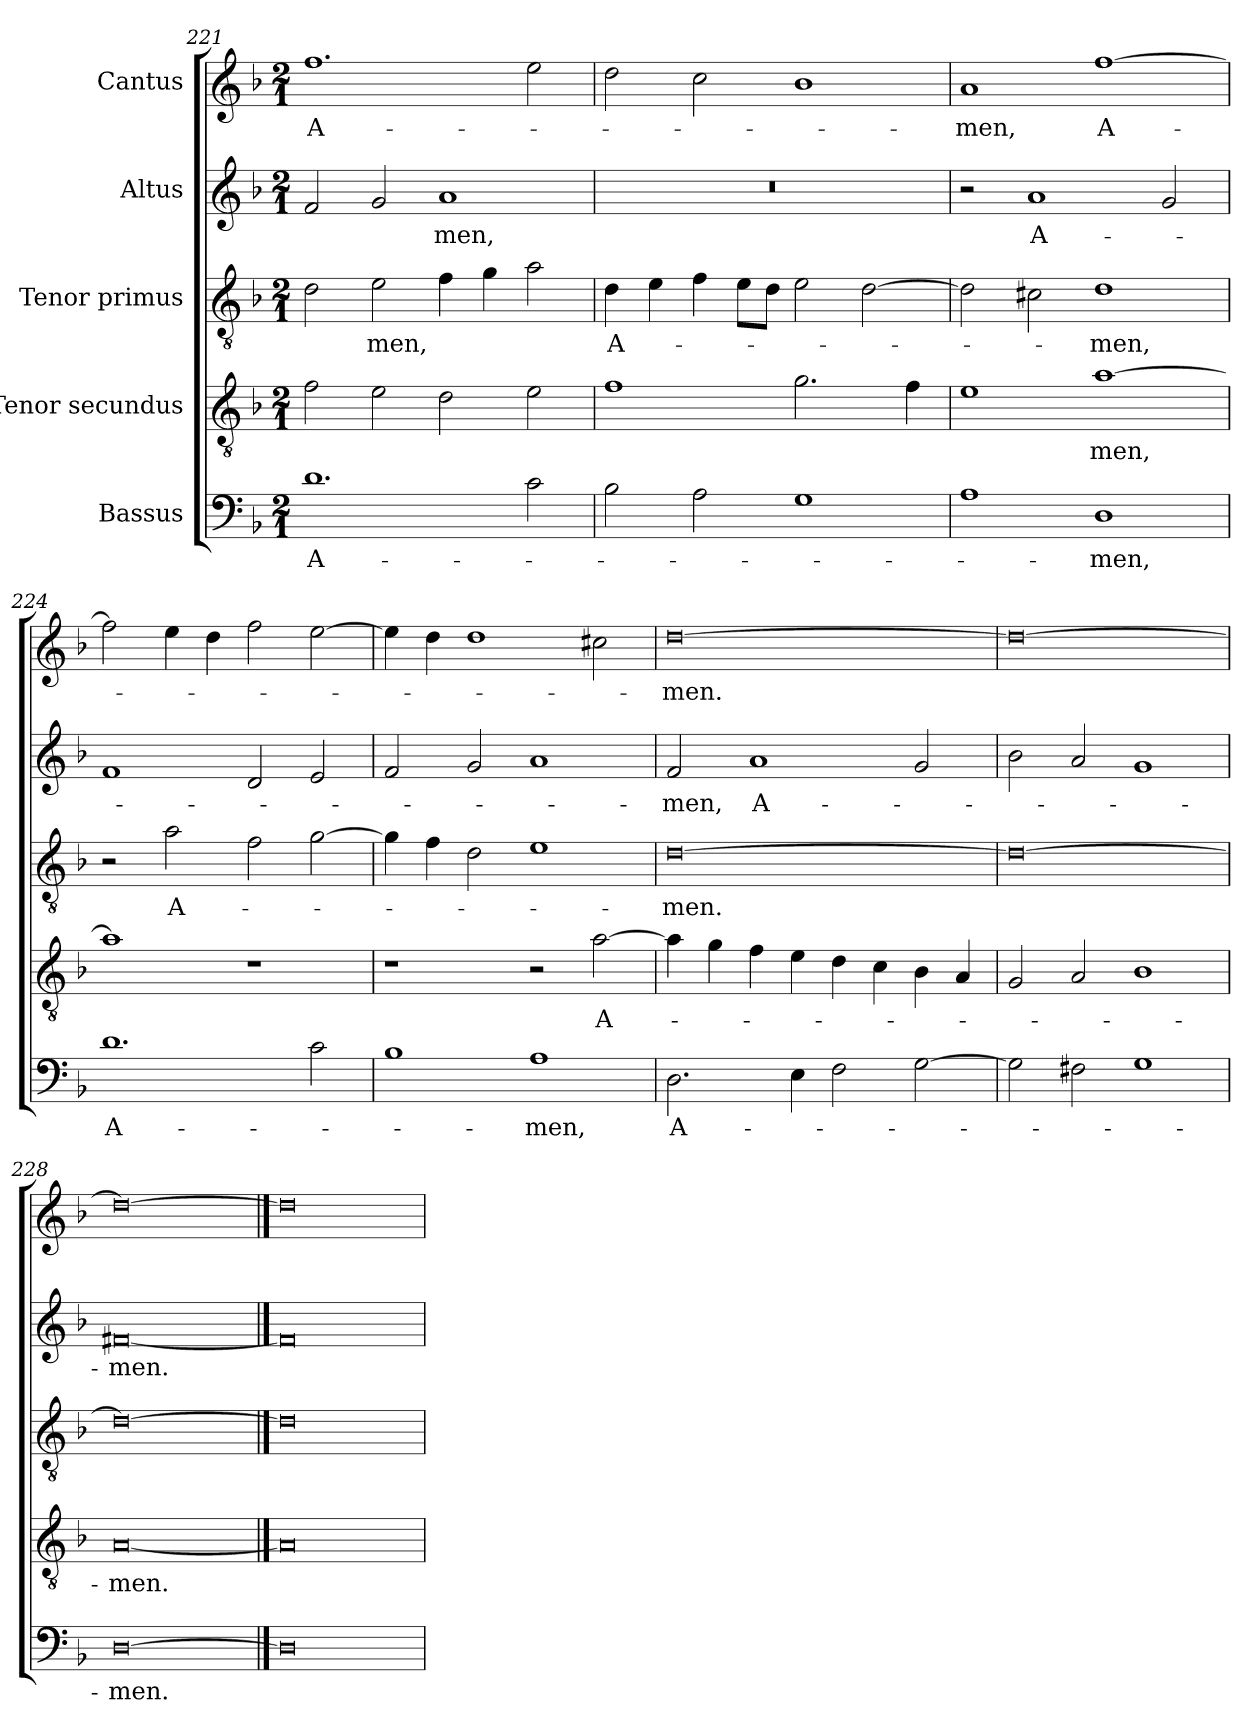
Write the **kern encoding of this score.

**kern	**text	**kern	**text	**kern	**text	**kern	**text	**kern	**text
*part5	*part5	*part4	*part4	*part3	*part3	*part2	*part2	*part1	*part1
*staff5	*staff5	*staff4	*staff4	*staff3	*staff3	*staff2	*staff2	*staff1	*staff1
*I"Bassus	*	*I"Tenor secundus	*	*I"Tenor primus	*	*I"Altus	*	*I"Cantus	*
*clefF4	*	*clefGv2	*	*clefGv2	*	*clefG2	*	*clefG2	*
*k[b-]	*	*k[b-]	*	*k[b-]	*	*k[b-]	*	*k[b-]	*
*M2/1	*	*M2/1	*	*M2/1	*	*M2/1	*	*M2/1	*
=221	=221	=221	=221	=221	=221	=221	=221	=221	=221
1.d\	A-	2f\	.	2d\	.	2f/	.	1.ff\	A-
.	.	2e\	.	2e\	-men,	2g/	.	.	.
.	.	2d\	.	4f\	.	1a/	-men,	.	.
.	.	.	.	4g\	.	.	.	.	.
2c\	.	2e\	.	2a\	.	.	.	2ee\	.
=222	=222	=222	=222	=222	=222	=222	=222	=222	=222
2B-\	.	1f\	.	4d\	A-	0r	.	2dd\	.
.	.	.	.	4e\	.	.	.	.	.
2A\	.	.	.	4f\	.	.	.	2cc\	.
.	.	.	.	8e\L	.	.	.	.	.
.	.	.	.	8d\J	.	.	.	.	.
1G\	.	2.g\	.	2e\	.	.	.	1b-\	.
.	.	.	.	[2d\	.	.	.	.	.
.	.	4f\	.	.	.	.	.	.	.
=223	=223	=223	=223	=223	=223	=223	=223	=223	=223
1A\	.	1e\	.	2d\]	.	2r	.	1a/	-men,
.	.	.	.	2c#X\	.	1a/	A-	.	.
1D\	-men,	[1a\	-men,	1d\	-men,	.	.	[1ff\	A-
.	.	.	.	.	.	2g/	.	.	.
=224	=224	=224	=224	=224	=224	=224	=224	=224	=224
1.d\	A-	1a\]	.	2r	.	1f/	.	2ff\]	.
.	.	.	.	2a\	A-	.	.	4ee\	.
.	.	.	.	.	.	.	.	4dd\	.
.	.	1r	.	2f\	.	2d/	.	2ff\	.
2c\	.	.	.	[2g\	.	2e/	.	[2ee\	.
=225	=225	=225	=225	=225	=225	=225	=225	=225	=225
1B-\	.	1r	.	4g\]	.	2f/	.	4ee\]	.
.	.	.	.	4f\	.	.	.	4dd\	.
.	.	.	.	2d\	.	2g/	.	1dd\	.
1A\	-men,	2r	.	1e\	.	1a/	.	.	.
.	.	[2a\	A-	.	.	.	.	2cc#X\	.
=226	=226	=226	=226	=226	=226	=226	=226	=226	=226
2.D\	A-	4a\]	.	[0d\	-men.	2f/	-men,	[0dd\	-men.
.	.	4g\	.	.	.	.	.	.	.
.	.	4f\	.	.	.	1a/	A-	.	.
4E\	.	4e\	.	.	.	.	.	.	.
2F\	.	4d\	.	.	.	.	.	.	.
.	.	4c\	.	.	.	.	.	.	.
[2G\	.	4B-\	.	.	.	2g/	.	.	.
.	.	4A/	.	.	.	.	.	.	.
=227	=227	=227	=227	=227	=227	=227	=227	=227	=227
2G\]	.	2G/	.	0d\_	.	2b-\	.	0dd\_	.
2F#X\	.	2A/	.	.	.	2a/	.	.	.
1G\	.	1B-\	.	.	.	1g/	.	.	.
=228	=228	=228	=228	=228	=228	=228	=228	=228	=228
[0D\	-men.	[0A/	-men.	0d\_	.	[0f#X/	-men.	0dd\_	.
==229	==229	==229	==229	==229	==229	==229	==229	==229	==229
0D\]	.	0A/]	.	0d\]	.	0f#/]	.	0dd\]	.
=	=	=	=	=	=	=	=	=	=
*-	*-	*-	*-	*-	*-	*-	*-	*-	*-
